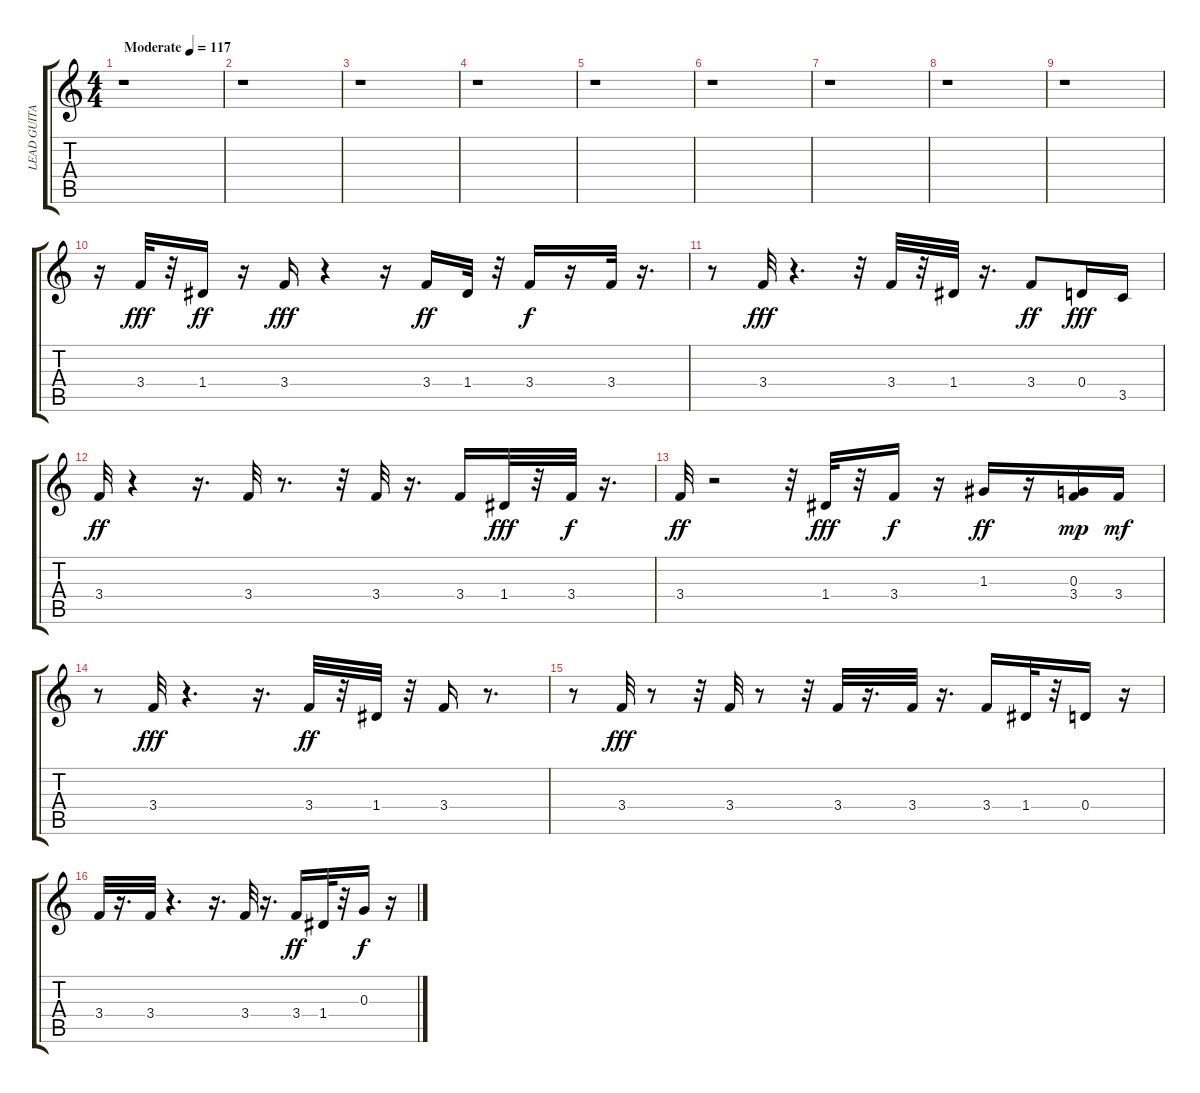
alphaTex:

\track ("LEAD GUITAR" "LEAD GUITA") {instrument electricguitarjazz}
\staff {score tabs}
\tuning (E4 B3 G3 D3 A2 E2) {hide}
\ts (4 4)
\tempo (117 "Moderate")
\clef g2
\ks c
r.1{dy fff instrument electricguitarjazz} |
r.1 |
r.1 |
r.1 |
r.1 |
r.1 |
r.1 |
r.1 |
r.1 |
r.16 3.4.32 r.32 1.4.16{dy ff} r.16 3.4.16{dy fff} r.4 r.16 3.4.16{dy ff} 1.4.32 r.32 3.4.16{dy f} r.16 3.4.32 r.16{d} |
r.8 3.4.32{dy fff} r.4{d} r.32 3.4.32 r.32 1.4.32 r.16{d} 3.4.8{dy ff} 0.4.16{dy fff} 3.5.16 |
3.4.32{dy ff} r.4 r.16{d} 3.4.32 r.8{d} r.32 3.4.32 r.16{d} 3.4.16 1.4.32{dy fff} r.32 3.4.32{dy f} r.16{d} |
3.4.32{dy ff} r.2 r.32 1.4.32{dy fff} r.32 3.4.16{dy f} r.16 1.3.16{dy ff} r.16 (0.3 3.4).16{dy mp} 3.4.16{dy mf} |
r.8 3.4.32{dy fff} r.4{d} r.16{d} 3.4.32{dy ff} r.32 1.4.32 r.32 3.4.16 r.8{d} |
r.8 3.4.32{dy fff} r.8 r.32 3.4.32 r.8 r.32 3.4.32 r.16{d} 3.4.32 r.16{d} 3.4.16 1.4.32 r.32 0.4.16 r.16 |
3.4.32 r.16{d} 3.4.32 r.4{d} r.16{d} 3.4.32 r.16{d} 3.4.16{dy ff} 1.4.32 r.32 0.3.16{dy f} r.16
